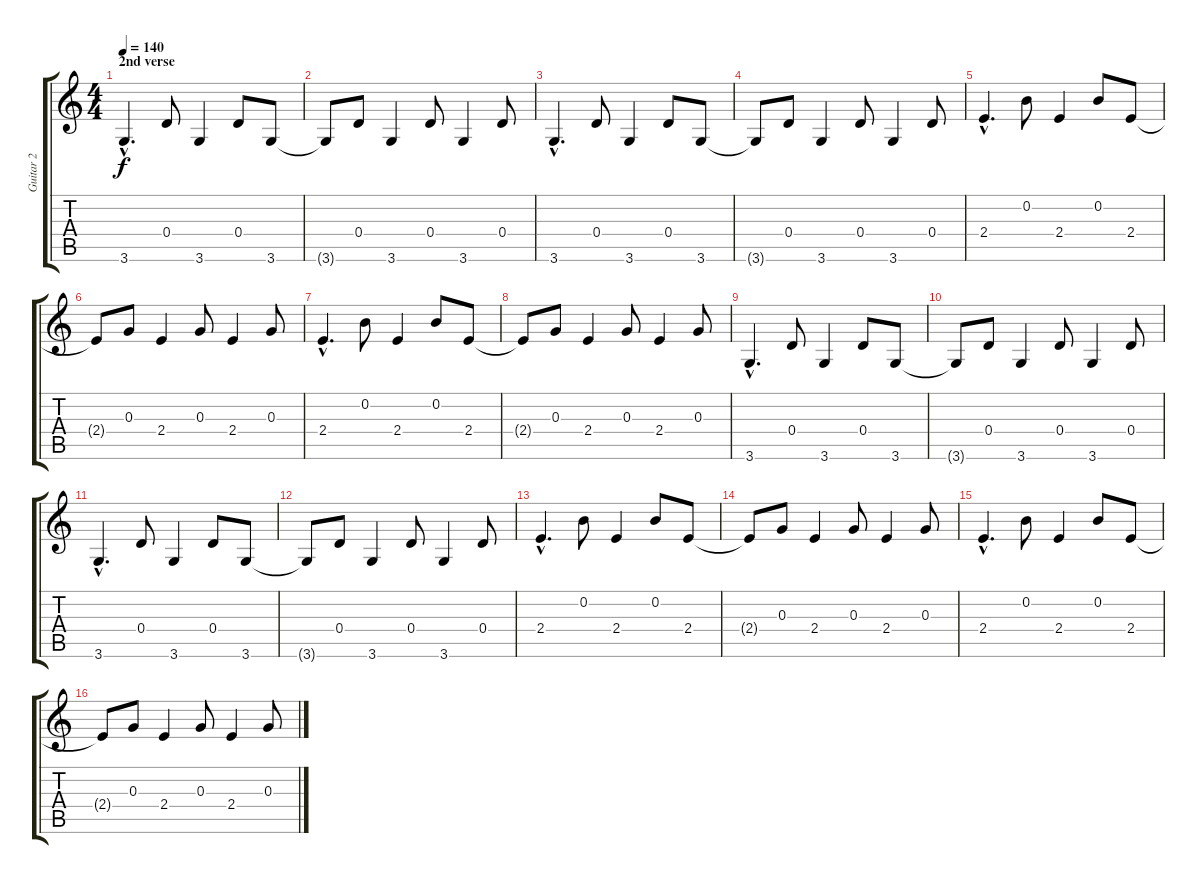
\track ("Guitar 2" "Guitar 2") {instrument acousticguitarsteel}
\staff {score tabs}
\tuning (E4 B3 G3 D3 A2 E2) {hide}
\ts (4 4)
\section ("" "2nd verse")
\tempo 140
\clef g2
\ks c
3.6{hac}.4{d dy f} 0.4.8 3.6.4 0.4.8 3.6.8 |
3.6{t}.8 0.4.8 3.6.4 0.4.8 3.6.4 0.4.8 |
3.6{hac}.4{d} 0.4.8 3.6.4 0.4.8 3.6.8 |
3.6{t}.8 0.4.8 3.6.4 0.4.8 3.6.4 0.4.8 |
2.4{hac}.4{d} 0.2.8 2.4.4 0.2.8 2.4.8 |
2.4{t}.8 0.3.8 2.4.4 0.3.8 2.4.4 0.3.8 |
2.4{hac}.4{d} 0.2.8 2.4.4 0.2.8 2.4.8 |
2.4{t}.8 0.3.8 2.4.4 0.3.8 2.4.4 0.3.8 |
3.6{hac}.4{d} 0.4.8 3.6.4 0.4.8 3.6.8 |
3.6{t}.8 0.4.8 3.6.4 0.4.8 3.6.4 0.4.8 |
3.6{hac}.4{d} 0.4.8 3.6.4 0.4.8 3.6.8 |
3.6{t}.8 0.4.8 3.6.4 0.4.8 3.6.4 0.4.8 |
2.4{hac}.4{d} 0.2.8 2.4.4 0.2.8 2.4.8 |
2.4{t}.8 0.3.8 2.4.4 0.3.8 2.4.4 0.3.8 |
2.4{hac}.4{d} 0.2.8 2.4.4 0.2.8 2.4.8 |
2.4{t}.8 0.3.8 2.4.4 0.3.8 2.4.4 0.3.8
